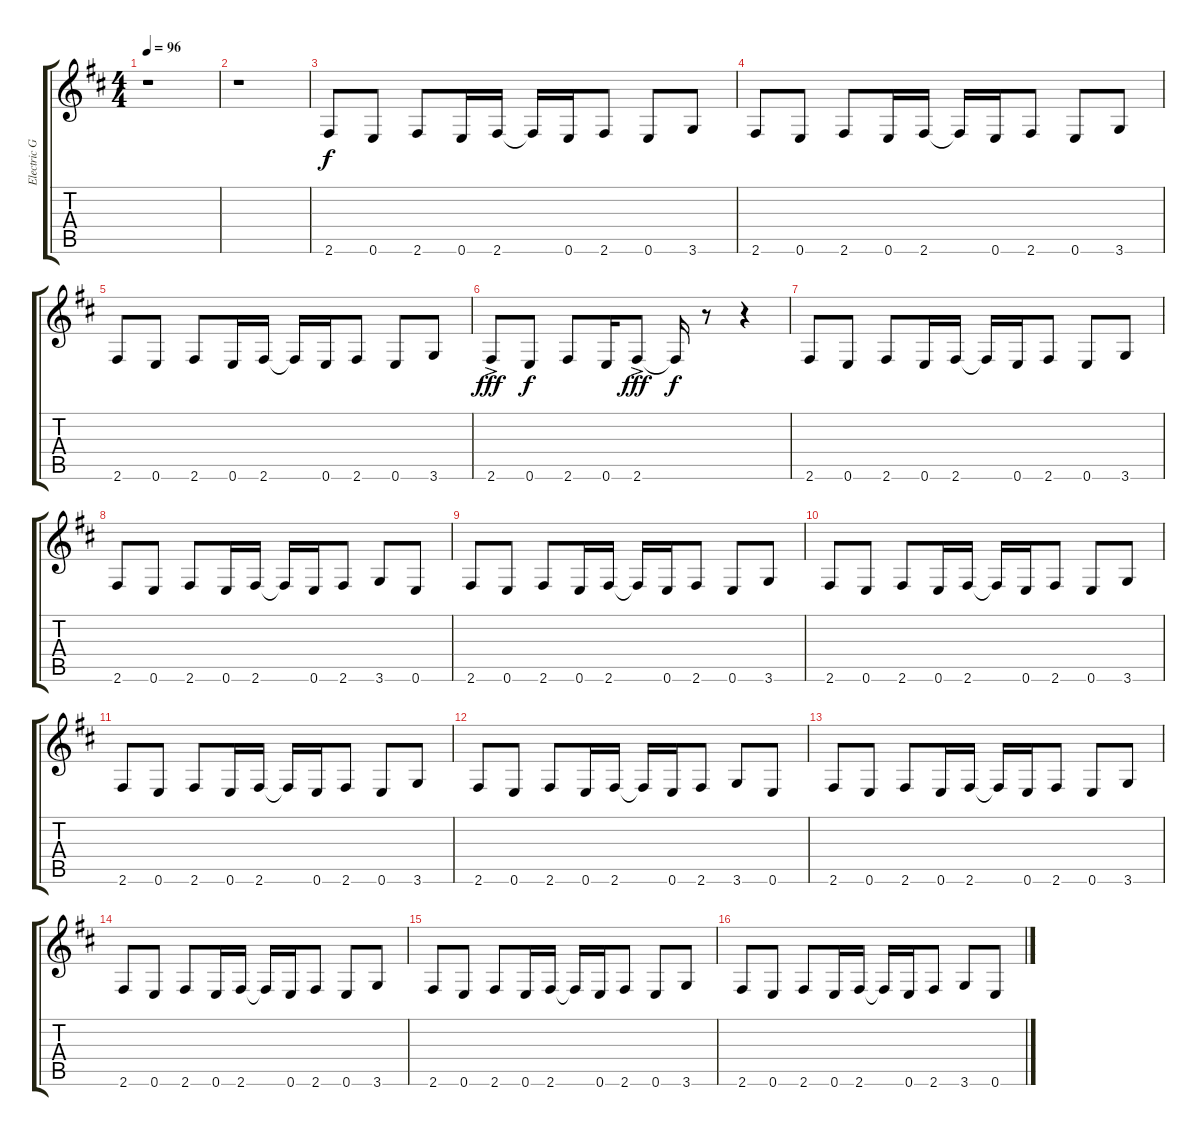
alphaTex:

\track ("Electric Guitar 3 - Jeff Martin" "Electric G") {instrument distortionguitar}
\staff {score tabs}
\tuning (E4 B3 G3 E3 B2 E2) {hide}
\ts (4 4)
\tempo 96
\clef g2
\ks d
r.1{dy f} |
r.1 |
2.6.8 0.6.8 2.6.8 0.6.16 2.6.16 2.6{t}.16 0.6.16 2.6.8 0.6.8 3.6.8 |
2.6.8 0.6.8 2.6.8 0.6.16 2.6.16 2.6{t}.16 0.6.16 2.6.8 0.6.8 3.6.8 |
2.6.8 0.6.8 2.6.8 0.6.16 2.6.16 2.6{t}.16 0.6.16 2.6.8 0.6.8 3.6.8 |
2.6{ac}.8{dy fff} 0.6.8{dy f} 2.6.8 0.6.16 2.6{ac}.8{dy fff} 2.6{t}.16{dy f} r.8 r.4 |
2.6.8 0.6.8 2.6.8 0.6.16 2.6.16 2.6{t}.16 0.6.16 2.6.8 0.6.8 3.6.8 |
2.6.8 0.6.8 2.6.8 0.6.16 2.6.16 2.6{t}.16 0.6.16 2.6.8 3.6.8 0.6.8 |
2.6.8 0.6.8 2.6.8 0.6.16 2.6.16 2.6{t}.16 0.6.16 2.6.8 0.6.8 3.6.8 |
2.6.8 0.6.8 2.6.8 0.6.16 2.6.16 2.6{t}.16 0.6.16 2.6.8 0.6.8 3.6.8 |
2.6.8 0.6.8 2.6.8 0.6.16 2.6.16 2.6{t}.16 0.6.16 2.6.8 0.6.8 3.6.8 |
2.6.8 0.6.8 2.6.8 0.6.16 2.6.16 2.6{t}.16 0.6.16 2.6.8 3.6.8 0.6.8 |
2.6.8 0.6.8 2.6.8 0.6.16 2.6.16 2.6{t}.16 0.6.16 2.6.8 0.6.8 3.6.8 |
2.6.8 0.6.8 2.6.8 0.6.16 2.6.16 2.6{t}.16 0.6.16 2.6.8 0.6.8 3.6.8 |
2.6.8 0.6.8 2.6.8 0.6.16 2.6.16 2.6{t}.16 0.6.16 2.6.8 0.6.8 3.6.8 |
2.6.8 0.6.8 2.6.8 0.6.16 2.6.16 2.6{t}.16 0.6.16 2.6.8 3.6.8 0.6.8
